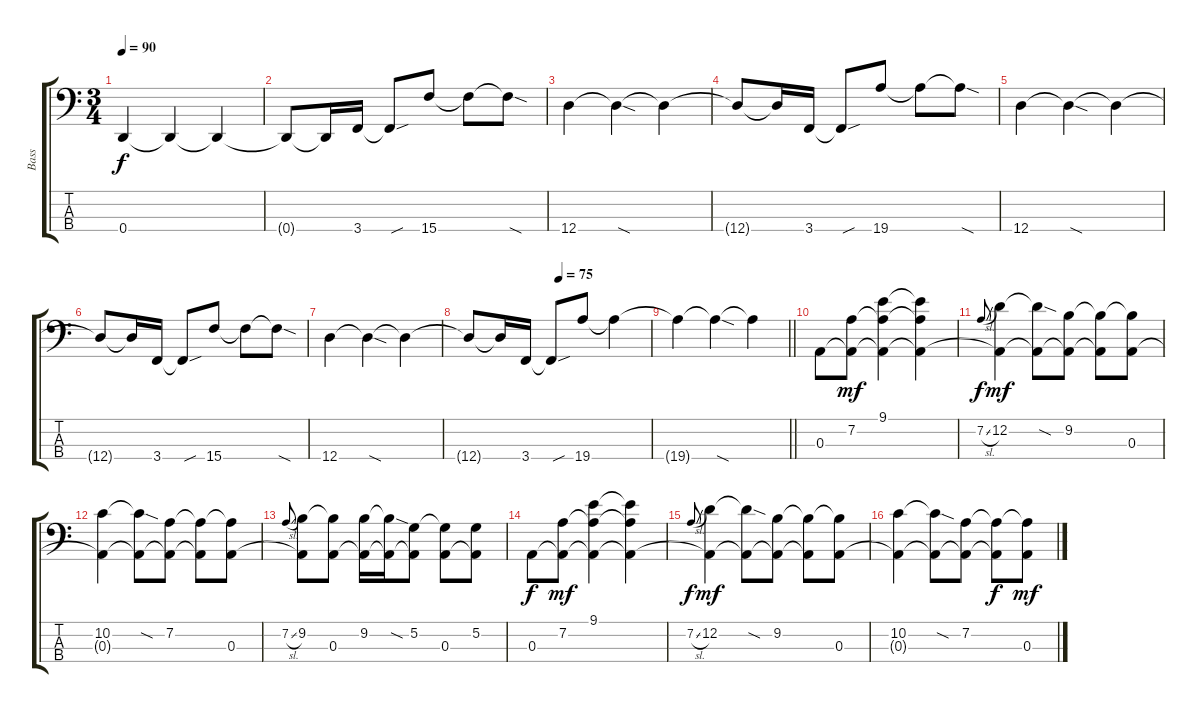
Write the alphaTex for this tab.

\track ("Bass" "Bass") {instrument electricbassfinger}
\staff {score tabs}
\tuning (G2 D2 A1 D1) {hide}
\ts (3 4)
\section ("" "")
\tempo 90
\clef f4
\ks c
0.4{t}.4{dy f} 0.4{t}.4 0.4{t}.4 |
0.4{t}.8 0.4{t}.16 3.4.16 3.4{sou t}.8 15.4.8 15.4{t}.8 15.4{sod t}.8 |
12.4.4 12.4{sod t}.4 12.4{t}.4 |
12.4{t}.8 12.4{t}.16 3.4.16 3.4{sou t}.8 19.4.8 19.4{t}.8 19.4{sod t}.8 |
12.4.4 12.4{sod t}.4 12.4{t}.4 |
12.4{t}.8 12.4{t}.16 3.4.16 3.4{sou t}.8 15.4.8 15.4{t}.8 15.4{sod t}.8 |
12.4.4 12.4{sod t}.4 12.4{t}.4 |
\tempo (75 0.5)
12.4{t}.8 12.4{t}.16 3.4.16 3.4{sou t}.8 19.4.8 19.4{t}.4 |
\barLineRight lightlight
19.4{t}.4 19.4{sod t}.4 19.4{t}.4 |
\section ("" "")
0.3.8 (7.2 0.3{t}).8{dy mf} (9.1 7.2{t} 0.3{t}).4 (9.1{t} 7.2{t} 0.3{t}).4 |
7.2{sl}.8{gr onbeat dy f} (12.2 0.3{t}).4{dy mf} (12.2{sod t} 0.3{t}).8 (9.2 0.3{t}).8 (9.2{t} 0.3{t}).8 (9.2{t} 0.3).8 |
(10.2 0.3{t}).4 (10.2{sod t} 0.3{t}).8 (7.2 0.3{t}).8 (7.2{t} 0.3{t}).8 (7.2{t} 0.3).8 |
7.2{sl}.8{gr onbeat} (9.2 0.3{t}).8 (9.2{t} 0.3).8 (9.2 0.3{t}).16 (9.2{sod t} 0.3{t}).16 (5.2 0.3{t}).8 (5.2{t} 0.3).8 (5.2 0.3{t}).8 |
0.3.8{dy f} (7.2 0.3{t}).8{dy mf} (9.1 7.2{t} 0.3{t}).4 (9.1{t} 7.2{t} 0.3{t}).4 |
7.2{sl}.8{gr onbeat dy f} (12.2 0.3{t}).4{dy mf} (12.2{sod t} 0.3{t}).8 (9.2 0.3{t}).8 (9.2{t} 0.3{t}).8 (9.2{t} 0.3).8 |
(10.2 0.3{t}).4 (10.2{sod t} 0.3{t}).8 (7.2 0.3{t}).8 (7.2{t} 0.3{t}).8{dy f} (7.2{t} 0.3).8{dy mf}
